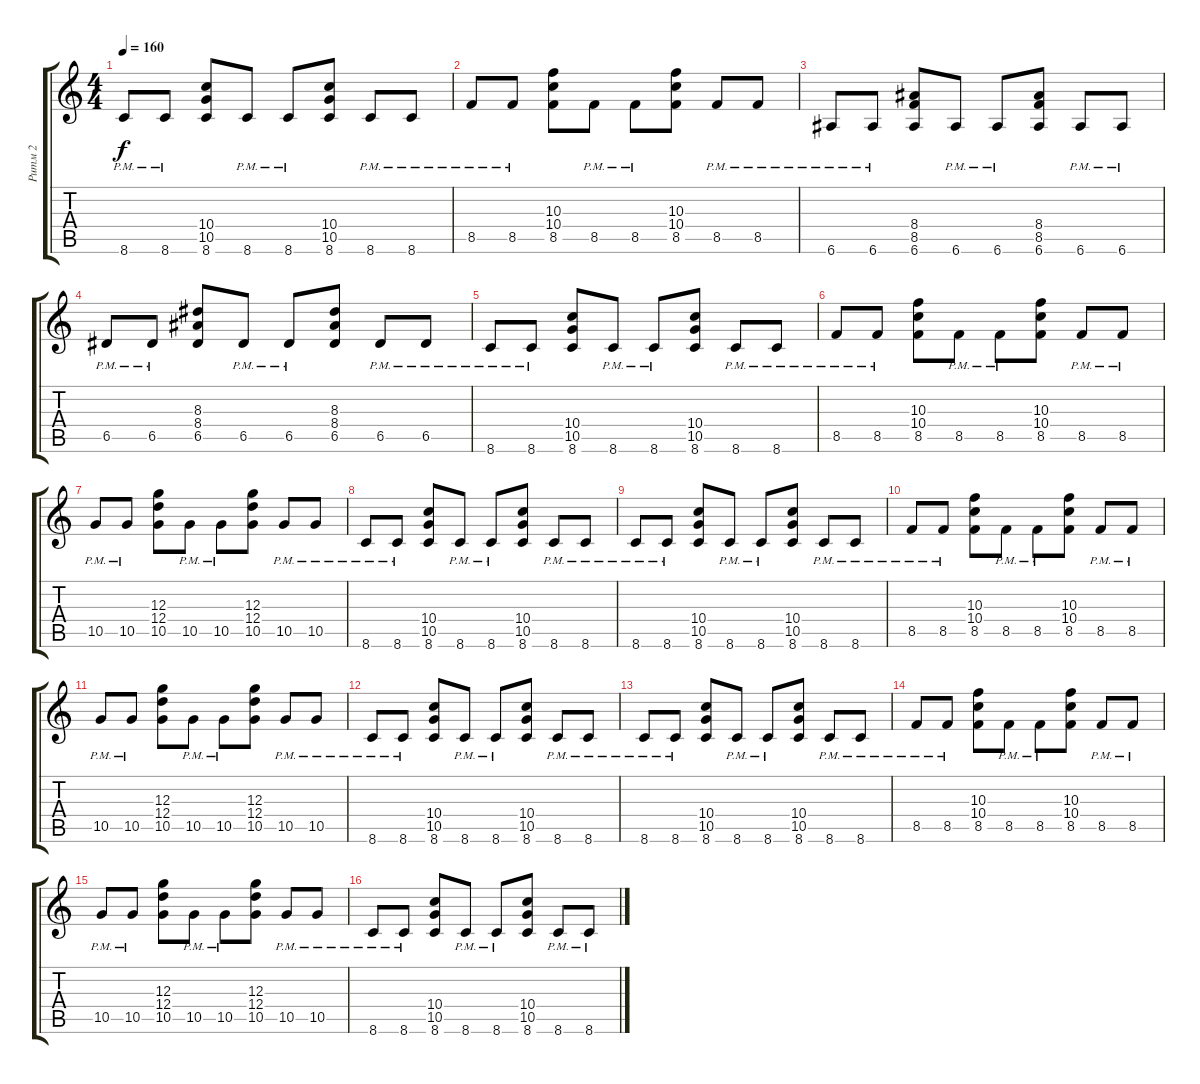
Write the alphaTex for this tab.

\track ("Ритм 2" "Ритм 2") {instrument distortionguitar}
\staff {score tabs}
\tuning (E4 B3 G3 D3 A2 E2) {hide}
\ts (4 4)
\tempo 160
\clef g2
\ks c
8.6{pm}.8{dy f} 8.6{pm}.8 (10.4 10.5 8.6).8 8.6{pm}.8 8.6{pm}.8 (10.4 10.5 8.6).8 8.6{pm}.8 8.6{pm}.8 |
8.5{pm}.8 8.5{pm}.8 (10.3 10.4 8.5).8 8.5{pm}.8 8.5{pm}.8 (10.3 10.4 8.5).8 8.5{pm}.8 8.5{pm}.8 |
6.6{pm}.8 6.6{pm}.8 (8.4 8.5 6.6).8 6.6{pm}.8 6.6{pm}.8 (8.4 8.5 6.6).8 6.6{pm}.8 6.6{pm}.8 |
6.5{pm}.8 6.5{pm}.8 (8.3 8.4 6.5).8 6.5{pm}.8 6.5{pm}.8 (8.3 8.4 6.5).8 6.5{pm}.8 6.5{pm}.8 |
8.6{pm}.8 8.6{pm}.8 (10.4 10.5 8.6).8 8.6{pm}.8 8.6{pm}.8 (10.4 10.5 8.6).8 8.6{pm}.8 8.6{pm}.8 |
8.5{pm}.8 8.5{pm}.8 (10.3 10.4 8.5).8 8.5{pm}.8 8.5{pm}.8 (10.3 10.4 8.5).8 8.5{pm}.8 8.5{pm}.8 |
10.5{pm}.8 10.5{pm}.8 (12.3 12.4 10.5).8 10.5{pm}.8 10.5{pm}.8 (12.3 12.4 10.5).8 10.5{pm}.8 10.5{pm}.8 |
8.6{pm}.8 8.6{pm}.8 (10.4 10.5 8.6).8 8.6{pm}.8 8.6{pm}.8 (10.4 10.5 8.6).8 8.6{pm}.8 8.6{pm}.8 |
8.6{pm}.8 8.6{pm}.8 (10.4 10.5 8.6).8 8.6{pm}.8 8.6{pm}.8 (10.4 10.5 8.6).8 8.6{pm}.8 8.6{pm}.8 |
8.5{pm}.8 8.5{pm}.8 (10.3 10.4 8.5).8 8.5{pm}.8 8.5{pm}.8 (10.3 10.4 8.5).8 8.5{pm}.8 8.5{pm}.8 |
10.5{pm}.8 10.5{pm}.8 (12.3 12.4 10.5).8 10.5{pm}.8 10.5{pm}.8 (12.3 12.4 10.5).8 10.5{pm}.8 10.5{pm}.8 |
8.6{pm}.8 8.6{pm}.8 (10.4 10.5 8.6).8 8.6{pm}.8 8.6{pm}.8 (10.4 10.5 8.6).8 8.6{pm}.8 8.6{pm}.8 |
8.6{pm}.8 8.6{pm}.8 (10.4 10.5 8.6).8 8.6{pm}.8 8.6{pm}.8 (10.4 10.5 8.6).8 8.6{pm}.8 8.6{pm}.8 |
8.5{pm}.8 8.5{pm}.8 (10.3 10.4 8.5).8 8.5{pm}.8 8.5{pm}.8 (10.3 10.4 8.5).8 8.5{pm}.8 8.5{pm}.8 |
10.5{pm}.8 10.5{pm}.8 (12.3 12.4 10.5).8 10.5{pm}.8 10.5{pm}.8 (12.3 12.4 10.5).8 10.5{pm}.8 10.5{pm}.8 |
8.6{pm}.8 8.6{pm}.8 (10.4 10.5 8.6).8 8.6{pm}.8 8.6{pm}.8 (10.4 10.5 8.6).8 8.6{pm}.8 8.6{pm}.8
